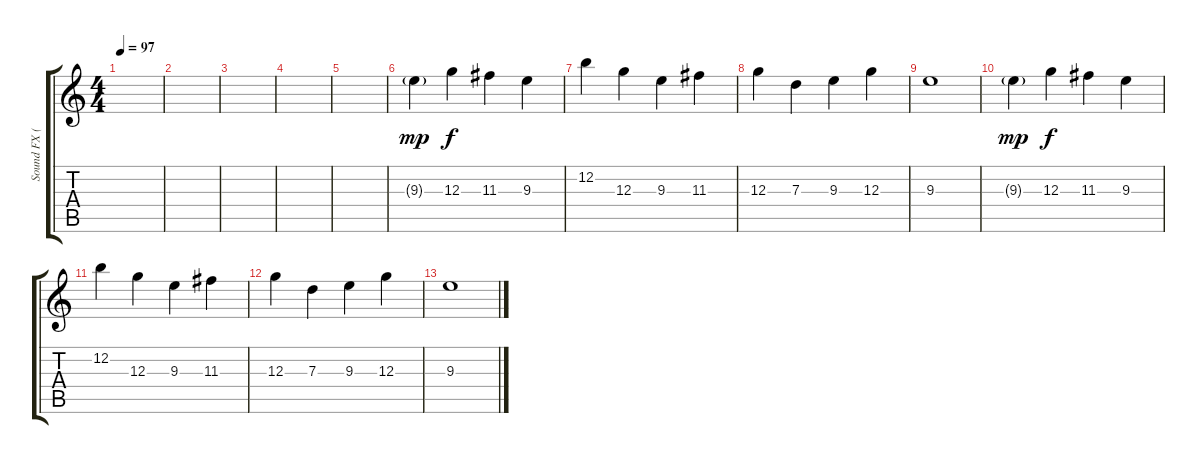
\track ("Sound FX (2)" "Sound FX (") {instrument acousticguitarsteel}
\staff {score tabs}
\tuning (E4 B3 G3 D3 A2 E2) {hide}
\ts (4 4)
\tempo 97
\clef g2
\ks c
|
|
|
|
|
9.3{g}.4{dy mp volume 11 instrument sitar} 12.3.4{dy f} 11.3.4 9.3.4 |
12.2.4 12.3.4 9.3.4 11.3.4 |
12.3.4 7.3.4 9.3.4 12.3.4 |
9.3.1 |
9.3{g}.4{dy mp} 12.3.4{dy f} 11.3.4 9.3.4 |
12.2.4 12.3.4 9.3.4 11.3.4 |
12.3.4 7.3.4 9.3.4 12.3.4 |
9.3.1
